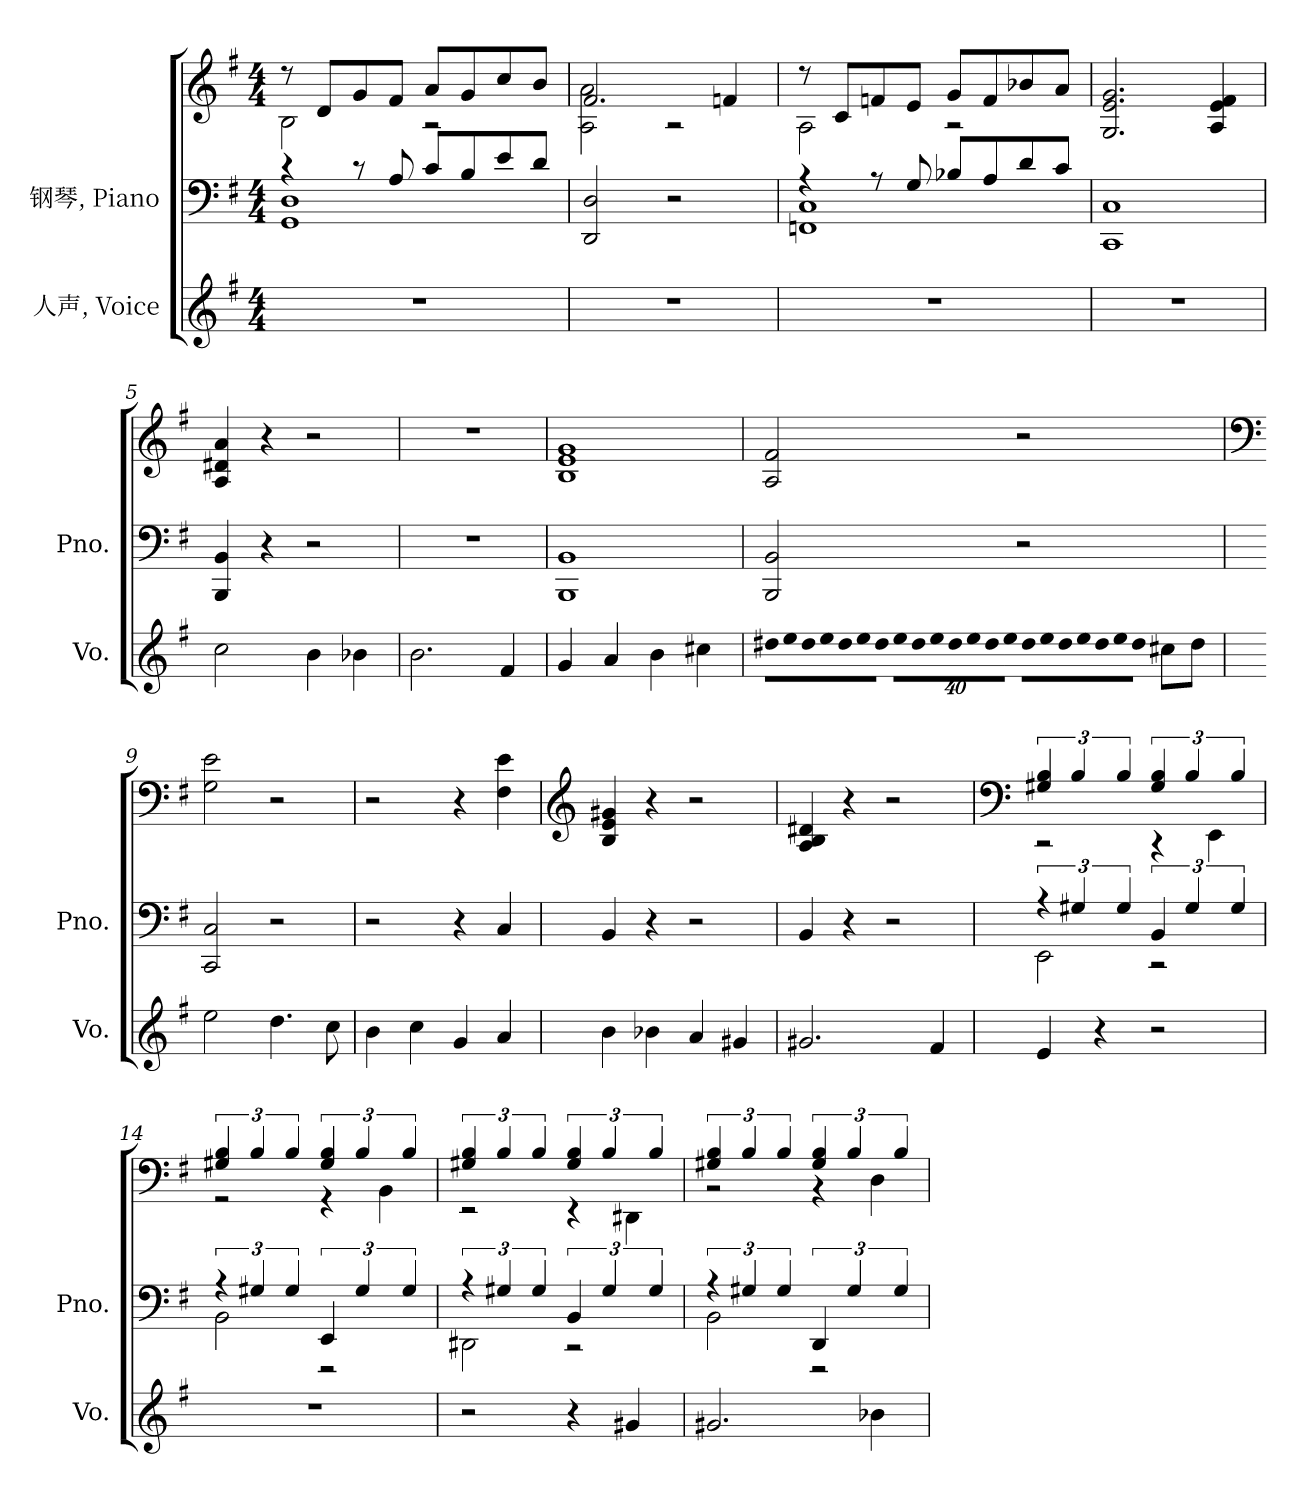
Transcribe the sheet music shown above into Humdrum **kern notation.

**kern	**kern	**kern
*part2	*part1	*part1
*staff3	*staff2	*staff1
*I"人声, Voice	*I"钢琴, Piano	*
*I'Vo.	*I'Pno.	*
*clefG2	*clefF4	*clefG2
*k[f#]	*k[f#]	*k[f#]
*M4/4	*M4/4	*M4/4
*MM92	*MM92	*MM92
=1	=1	=1
*	*^	*^
1r	4r	1GG 1D	8r	2B\
.	.	.	8d/L	.
.	8r	.	8g/	.
.	8A/	.	8f#/J	.
.	8c/L	.	8a/L	2r
.	8B/	.	8g/	.
.	8e/	.	8cc/	.
.	8d/J	.	8b/J	.
*	*v	*v	*	*
=2	=2	=2	=2
1r	2DD/ 2D/	2.f#/	2A\ 2a\
.	2r	.	2r
.	.	4fn/	.
=3	=3	=3	=3
*	*^	*	*
1r	4r	1FFn 1C	8r	2A\
.	.	.	8c/L	.
.	8r	.	8fn/	.
.	8G/	.	8e/J	.
.	8B-X/L	.	8g/L	2r
.	8A/	.	8f/	.
.	8d/	.	8b-X/	.
.	8c/J	.	8a/J	.
*	*v	*v	*	*
*	*	*v	*v
=4	=4	=4
1r	1CC 1C	2.G/ 2.e/ 2.g/
.	.	4A/ 4e/ 4f#/
=5	=5	=5
2cc\	4BBB/ 4BB/	4A/ 4d#X/ 4a/
.	4r	4r
4b\	2r	2r
4b-X\	.	.
!!LO:LB:g=z
=6	=6	=6
2.b\	1r	1r
4f#/	.	.
=7	=7	=7
4g/	1BBB 1BB	1B 1e 1g
4a/	.	.
4b\	.	.
4cc#X\	.	.
=8	=8	=8
*Xbrackettup	*	*
!LO:N:vis=32	!	!
640%23dd#X\LLL	2BBB/ 2BB/	2A/ 2f#/
!LO:N:vis=32	!	!
640%23ee\	.	.
!LO:N:vis=32	!	!
640%23dd#\	.	.
!LO:N:vis=32	!	!
640%23ee\	.	.
!LO:N:vis=32	!	!
640%23dd#\	.	.
!LO:N:vis=32	!	!
640%23ee\	.	.
!LO:N:vis=32	!	!
640%23dd#\JJJ	.	.
!LO:N:vis=32	!	!
640%23ee\LLL	.	.
!LO:N:vis=32	!	!
640%23dd#\	.	.
!LO:N:vis=32	!	!
640%23ee\	.	.
!LO:N:vis=32	!	!
640%23dd#\	.	.
!LO:N:vis=32	!	!
640%23ee\	.	.
!LO:N:vis=32	!	!
640%23dd#\	.	.
!LO:N:vis=32	!	!
640%23ee\JJJ	.	.
.	2r	2r
!LO:N:vis=32	!	!
640%23dd#\LLL	.	.
!LO:N:vis=32	!	!
640%23ee\	.	.
!LO:N:vis=32	!	!
640%23dd#\	.	.
!LO:N:vis=32	!	!
640%23ee\	.	.
!LO:N:vis=32	!	!
640%23dd#\	.	.
!LO:N:vis=32	!	!
640%23ee\	.	.
!LO:N:vis=32	!	!
640%23dd#\JJJ	.	.
8cc#X\L	.	.
8dd#\J	.	.
.	320.ryy	320.ryy
=9	=9	=9
*	*	*clefF4
2ee\	2CC/ 2C/	2G\ 2e\
4.dd\	2r	2r
8cc\	.	.
=10	=10	=10
4b\	2r	2r
4cc\	.	.
4g/	4r	4r
4a/	4C/	4F#\ 4e\
!!LO:LB:g=z
=11	=11	=11
*	*	*clefG2
4b\	4BB/	4B/ 4e/ 4g#X/
4b-X\	4r	4r
4a/	2r	2r
4g#X/	.	.
=12	=12	=12
2.g#X/	4BB/	4A/ 4B/ 4d#X/
.	4r	4r
.	2r	2r
4f#/	.	.
=13	=13	=13
*	*	*clefF4
*	*^	*^
4e/	6r	2EE\	6G#X/ 6B/	2r
.	6G#X/	.	6B/	.
4r	.	.	.	.
.	6G#/	.	6B/	.
2r	6BB/	2r	6G#/ 6B/	4r
.	6G#/	.	6B/	.
.	.	.	.	4EE\
.	6G#/	.	6B/	.
=14	=14	=14	=14	=14
1r	6r	2BB\	6G#X/ 6B/	2r
.	6G#X/	.	6B/	.
.	6G#/	.	6B/	.
.	6EE/	2r	6G#/ 6B/	4r
.	6G#/	.	6B/	.
.	.	.	.	4BB\
.	6G#/	.	6B/	.
=15	=15	=15	=15	=15
2r	6r	2DD#X\	6G#X/ 6B/	2r
.	6G#X/	.	6B/	.
.	6G#/	.	6B/	.
4r	6BB/	2r	6G#/ 6B/	4r
.	6G#/	.	6B/	.
4g#X/	.	.	.	4DD#X\
.	6G#/	.	6B/	.
!!LO:LB:g=z	!!
=16	=16	=16	=16	=16
2.g#X/	6r	2BB\	6G#X/ 6B/	2r
.	6G#X/	.	6B/	.
.	6G#/	.	6B/	.
.	6DD/	2r	6G#/ 6B/	4r
.	6G#/	.	6B/	.
4b-X\	.	.	.	4D\
.	6G#/	.	6B/	.
*	*v	*v	*	*
*	*	*v	*v
=	=	=
*-	*-	*-
